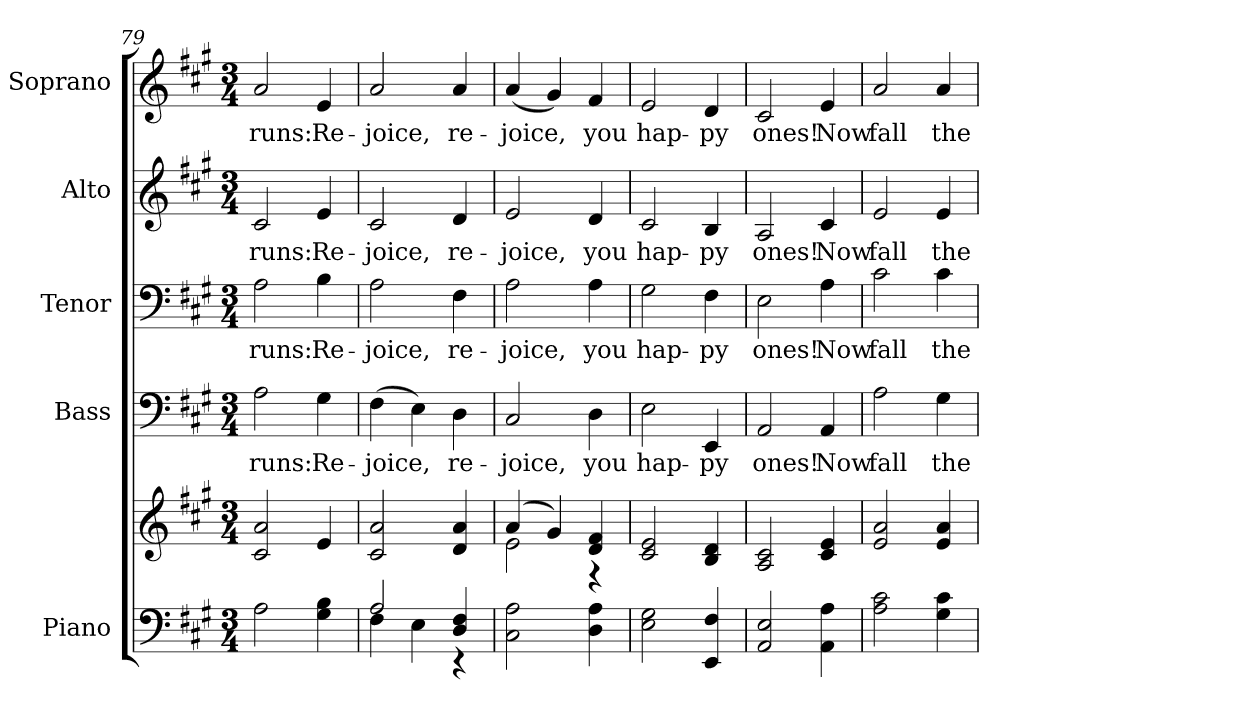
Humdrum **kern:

**kern	**kern	**kern	**text	**kern	**text	**kern	**text	**kern	**text
*part5	*part5	*part4	*part4	*part3	*part3	*part2	*part2	*part1	*part1
*staff6	*staff5	*staff4	*staff4	*staff3	*staff3	*staff2	*staff2	*staff1	*staff1
*I"Piano	*	*I"Bass	*	*I"Tenor	*	*I"Alto	*	*I"Soprano	*
*I'Pno.	*	*I'B.	*	*I'T.	*	*I'A.	*	*I'S.	*
!!LO:PB:g=z
*clefF4	*clefG2	*clefF4	*	*clefF4	*	*clefG2	*	*clefG2	*
*k[f#c#g#]	*k[f#c#g#]	*k[f#c#g#]	*	*k[f#c#g#]	*	*k[f#c#g#]	*	*k[f#c#g#]	*
*A:	*A:	*A:	*	*A:	*	*A:	*	*A:	*
*M3/4	*M3/4	*M3/4	*	*M3/4	*	*M3/4	*	*M3/4	*
=79	=79	=79	=79	=79	=79	=79	=79	=79	=79
!	!	!	!LO:LY:b:color=#000000	!	!	!	!	!	!
!	!	!	!	!	!LO:LY:b:color=#000000	!	!	!	!
!	!	!	!	!	!	!	!LO:LY:b:color=#000000	!	!
!	!	!	!	!	!	!	!	!	!LO:LY:b:color=#000000
2Ai\	2c#i/ 2ai	2Ai\	runs:	2Ai\	runs:	2c#i/	runs:	2ai/	runs:
!	!	!	!LO:LY:b:color=#000000	!	!	!	!	!	!
!	!	!	!	!	!LO:LY:b:color=#000000	!	!	!	!
!	!	!	!	!	!	!	!LO:LY:b:color=#000000	!	!
!	!	!	!	!	!	!	!	!	!LO:LY:b:color=#000000
4G#i\ 4Bi	4ei/	4G#i\	Re-	4Bi\	Re-	4ei/	Re-	4ei/	Re-
=80	=80	=80	=80	=80	=80	=80	=80	=80	=80
*^	*	*	*	*	*	*	*	*	*
!	!	!	!	!LO:LY:b:color=#000000	!	!	!	!	!	!
!	!	!	!	!	!	!LO:LY:b:color=#000000	!	!	!	!
!	!	!	!	!	!	!	!	!LO:LY:b:color=#000000	!	!
!	!	!	!	!	!	!	!	!	!	!LO:LY:b:color=#000000
2Ai/	4F#i\	2c#i/ 2ai	(4F#i\	-joice,	2Ai\	-joice,	2c#i/	-joice,	2ai/	-joice,
.	4Ei\	.	4Ei\)	.	.	.	.	.	.	.
!	!	!	!	!LO:LY:b:color=#000000	!	!	!	!	!	!
!	!	!	!	!	!	!LO:LY:b:color=#000000	!	!	!	!
!	!	!	!	!	!	!	!	!LO:LY:b:color=#000000	!	!
!	!	!	!	!	!	!	!	!	!	!LO:LY:b:color=#000000
4Di/ 4F#i	4r	4di/ 4ai	4Di\	re-	4F#i\	re-	4di/	re-	4ai/	re-
*v	*v	*	*	*	*	*	*	*	*	*
=81	=81	=81	=81	=81	=81	=81	=81	=81	=81
*	*^	*	*	*	*	*	*	*	*
*^	*	*	*	*	*	*	*	*	*	*
!	!	!	!	!	!LO:LY:b:color=#000000	!	!	!	!	!	!
*v	*v	*	*	*	*	*	*	*	*	*	*
*^	*	*	*	*	*	*	*	*	*	*
!	!	!	!	!	!	!	!LO:LY:b:color=#000000	!	!	!	!
*v	*v	*	*	*	*	*	*	*	*	*	*
*^	*	*	*	*	*	*	*	*	*	*
!	!	!	!	!	!	!	!	!	!LO:LY:b:color=#000000	!	!
*v	*v	*	*	*	*	*	*	*	*	*	*
*^	*	*	*	*	*	*	*	*	*	*
!	!	!	!	!	!	!	!	!	!	!	!LO:LY:b:color=#000000
*v	*v	*	*	*	*	*	*	*	*	*	*
2C#i\ 2Ai	(4ai/	2ei\	2C#i/	-joice,	2Ai\	-joice,	2ei/	-joice,	(4ai/	-joice,
.	4g#i/)	.	.	.	.	.	.	.	4g#i/)	.
!	!	!	!	!LO:LY:b:color=#000000	!	!	!	!	!	!
!	!	!	!	!	!	!LO:LY:b:color=#000000	!	!	!	!
!	!	!	!	!	!	!	!	!LO:LY:b:color=#000000	!	!
!	!	!	!	!	!	!	!	!	!	!LO:LY:b:color=#000000
4Di\ 4Ai	4di/ 4f#i	4r	4Di\	you	4Ai\	you	4di/	you	4f#i/	you
*	*v	*v	*	*	*	*	*	*	*	*
!!LO:PB:g=z
=82	=82	=82	=82	=82	=82	=82	=82	=82	=82
*	*^	*	*	*	*	*	*	*	*
!	!	!	!	!LO:LY:b:color=#000000	!	!	!	!	!	!
*	*v	*v	*	*	*	*	*	*	*	*
*	*^	*	*	*	*	*	*	*	*
!	!	!	!	!	!	!LO:LY:b:color=#000000	!	!	!	!
*	*v	*v	*	*	*	*	*	*	*	*
*	*^	*	*	*	*	*	*	*	*
!	!	!	!	!	!	!	!	!LO:LY:b:color=#000000	!	!
*	*v	*v	*	*	*	*	*	*	*	*
*	*^	*	*	*	*	*	*	*	*
!	!	!	!	!	!	!	!	!	!	!LO:LY:b:color=#000000
*	*v	*v	*	*	*	*	*	*	*	*
2Ei\ 2G#i	2c#i/ 2ei	2Ei\	hap-	2G#i\	hap-	2c#i/	hap-	2ei/	hap-
!	!	!	!LO:LY:b:color=#000000	!	!	!	!	!	!
!	!	!	!	!	!LO:LY:b:color=#000000	!	!	!	!
!	!	!	!	!	!	!	!LO:LY:b:color=#000000	!	!
!	!	!	!	!	!	!	!	!	!LO:LY:b:color=#000000
4EEi/ 4F#i	4Bi/ 4di	4EEi/	-py	4F#i\	-py	4Bi/	-py	4di/	-py
=83	=83	=83	=83	=83	=83	=83	=83	=83	=83
!	!	!	!LO:LY:b:color=#000000	!	!	!	!	!	!
!	!	!	!	!	!LO:LY:b:color=#000000	!	!	!	!
!	!	!	!	!	!	!	!LO:LY:b:color=#000000	!	!
!	!	!	!	!	!	!	!	!	!LO:LY:b:color=#000000
2AAi/ 2Ei	2Ai/ 2c#i	2AAi/	ones!	2Ei\	ones!	2Ai/	ones!	2c#i/	ones!
!	!	!	!LO:LY:b:color=#000000	!	!	!	!	!	!
!	!	!	!	!	!LO:LY:b:color=#000000	!	!	!	!
!	!	!	!	!	!	!	!LO:LY:b:color=#000000	!	!
!	!	!	!	!	!	!	!	!	!LO:LY:b:color=#000000
4AAi\ 4Ai	4c#i/ 4ei	4AAi/	Now	4Ai\	Now	4c#i/	Now	4ei/	Now
=84	=84	=84	=84	=84	=84	=84	=84	=84	=84
!	!	!	!LO:LY:b:color=#000000	!	!	!	!	!	!
!	!	!	!	!	!LO:LY:b:color=#000000	!	!	!	!
!	!	!	!	!	!	!	!LO:LY:b:color=#000000	!	!
!	!	!	!	!	!	!	!	!	!LO:LY:b:color=#000000
2Ai\ 2c#i	2ei/ 2ai	2Ai\	fall	2c#i\	fall	2ei/	fall	2ai/	fall
!	!	!	!LO:LY:b:color=#000000	!	!	!	!	!	!
!	!	!	!	!	!LO:LY:b:color=#000000	!	!	!	!
!	!	!	!	!	!	!	!LO:LY:b:color=#000000	!	!
!	!	!	!	!	!	!	!	!	!LO:LY:b:color=#000000
4G#i\ 4c#i	4ei/ 4ai	4G#i\	the	4c#i\	the	4ei/	the	4ai/	the
=	=	=	=	=	=	=	=	=	=
*-	*-	*-	*-	*-	*-	*-	*-	*-	*-
